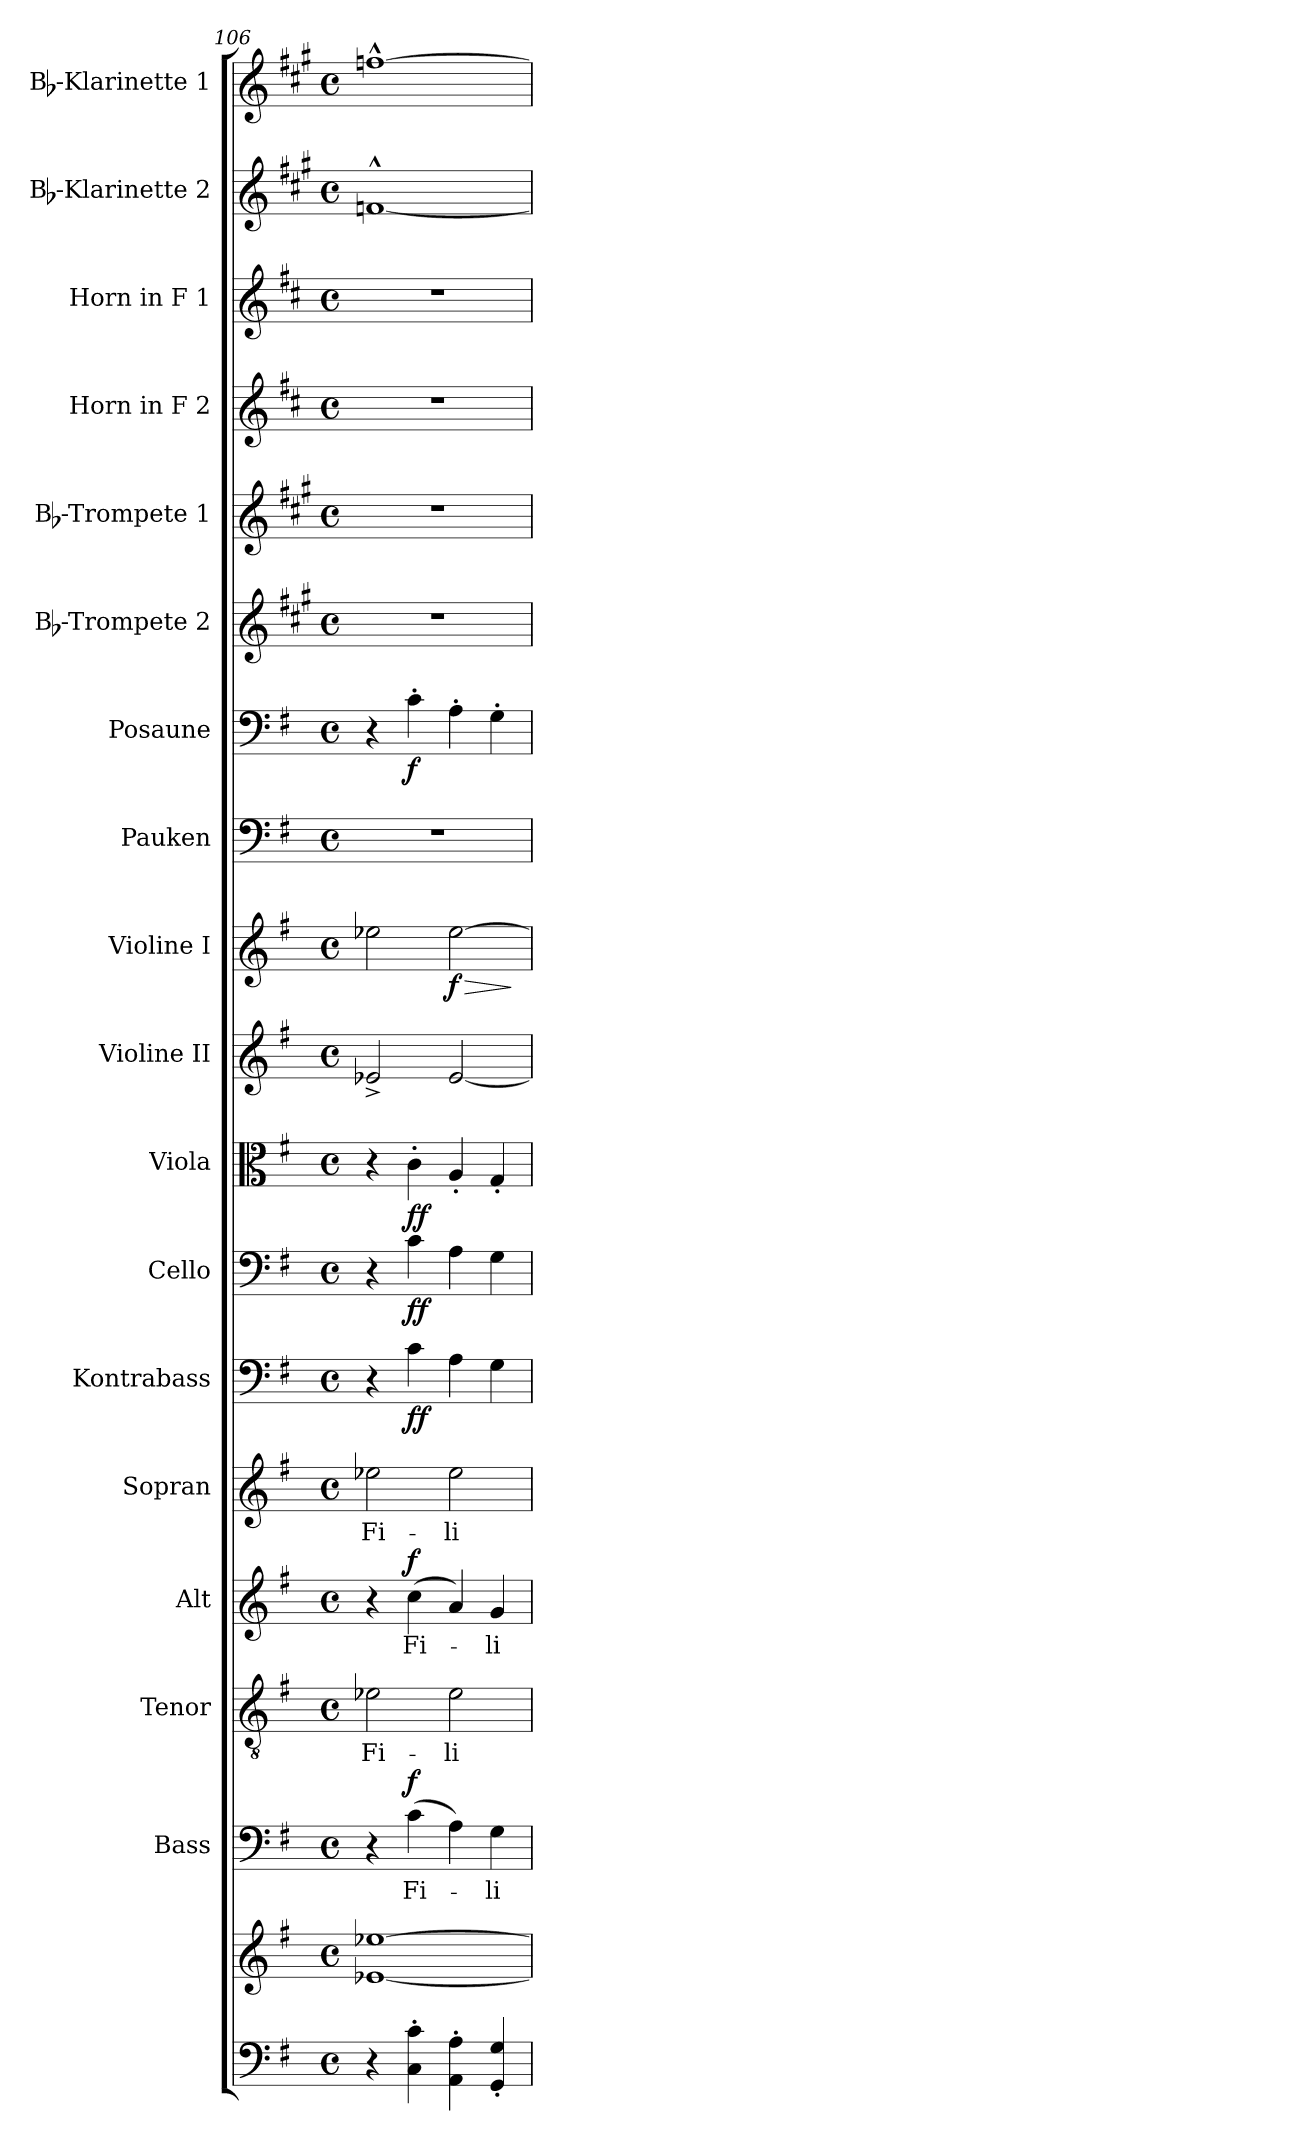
**kern	**kern	**kern	**text	**dynam	**kern	**text	**kern	**text	**dynam	**kern	**text	**kern	**dynam	**kern	**dynam	**kern	**dynam	**kern	**kern	**dynam	**kern	**kern	**dynam	**kern	**kern	**kern	**kern	**kern	**kern
*part18	*part18	*part17	*part17	*part17	*part16	*part16	*part15	*part15	*part15	*part14	*part14	*part13	*part13	*part12	*part12	*part11	*part11	*part10	*part9	*part9	*part8	*part7	*part7	*part6	*part5	*part4	*part3	*part2	*part1
*staff19	*staff18	*staff17	*staff17	*staff17	*staff16	*staff16	*staff15	*staff15	*staff15	*staff14	*staff14	*staff13	*staff13	*staff12	*staff12	*staff11	*staff11	*staff10	*staff9	*staff9	*staff8	*staff7	*staff7	*staff6	*staff5	*staff4	*staff3	*staff2	*staff1
*	*	*I"Bass	*	*	*I"Tenor	*	*I"Alt	*	*	*I"Sopran	*	*I"Kontrabass	*	*I"Cello	*	*I"Viola	*	*I"Violine II	*I"Violine I	*	*I"Pauken	*I"Posaune	*	*I"Bb-Trompete 2	*I"Bb-Trompete 1	*I"Horn in F 2	*I"Horn in F 1	*I"Bb-Klarinette 2	*I"Bb-Klarinette 1
*	*	*I'B.	*	*	*I'T.	*	*I'A.	*	*	*I'S.	*	*I'Kb.	*	*	*	*I'Vla.	*	*I'Vl. II	*I'Vl. I	*	*I'Pk.	*I'Pos.	*	*I'Bb Trp. 2	*I'Bb Trp. 1	*	*	*I'Bb Kl. 2	*I'Bb Kl. 1
*clefF4	*clefG2	*clefF4	*	*	*clefGv2	*	*clefG2	*	*	*clefG2	*	*clefF4	*	*clefF4	*	*clefC3	*	*clefG2	*clefG2	*	*clefF4	*clefF4	*	*clefG2	*clefG2	*clefG2	*clefG2	*clefG2	*clefG2
*	*	*	*	*	*	*	*	*	*	*	*	*ITrd7c12	*	*	*	*	*	*	*	*	*	*	*	*ITrd1c2	*ITrd1c2	*ITrd4c7	*ITrd4c7	*ITrd1c2	*ITrd1c2
*k[f#]	*k[f#]	*k[f#]	*	*	*k[f#]	*	*k[f#]	*	*	*k[f#]	*	*k[f#]	*	*k[f#]	*	*k[f#]	*	*k[f#]	*k[f#]	*	*k[f#]	*k[f#]	*	*k[f#]	*k[f#]	*k[f#]	*k[f#]	*k[f#]	*k[f#]
*G:	*G:	*G:	*	*	*G:	*	*G:	*	*	*G:	*	*G:	*	*G:	*	*G:	*	*G:	*G:	*	*G:	*G:	*	*G:	*G:	*G:	*G:	*G:	*G:
*M4/4	*M4/4	*M4/4	*	*	*M4/4	*	*M4/4	*	*	*M4/4	*	*M4/4	*	*M4/4	*	*M4/4	*	*M4/4	*M4/4	*	*M4/4	*M4/4	*	*M4/4	*M4/4	*M4/4	*M4/4	*M4/4	*M4/4
*met(c)	*met(c)	*met(c)	*	*	*met(c)	*	*met(c)	*	*	*met(c)	*	*met(c)	*	*met(c)	*	*met(c)	*	*met(c)	*met(c)	*	*met(c)	*met(c)	*	*met(c)	*met(c)	*met(c)	*met(c)	*met(c)	*met(c)
=106	=106	=106	=106	=106	=106	=106	=106	=106	=106	=106	=106	=106	=106	=106	=106	=106	=106	=106	=106	=106	=106	=106	=106	=106	=106	=106	=106	=106	=106
!	!	!	!	!	!	!LO:LY:b	!	!	!	!	!LO:LY:b	!	!	!	!	!	!	!	!	!	!	!	!	!	!	!	!	!	!
4r	[1e-X [1ee-X	4r	.	.	2e-X\	Fi-	4r	.	.	2ee-X\	Fi-	4r	.	4r	.	4r	.	2e-X^</	2ee-X\	.	1r	4r	.	1r	1r	1r	1r	[1e-X^^>	[1ee-X^^>
!	!	!	!LO:LY:b	!LO:DY:a	!	!	!	!LO:LY:b	!LO:DY:a	!	!	!	!LO:DY:b	!	!LO:DY:b	!	!LO:DY:b	!	!	!	!	!	!LO:DY:b	!	!	!	!	!	!
4C\'> 4c\'>	.	(>4c\	Fi-	f	.	.	(>4cc\	Fi-	f	.	.	4C\	ff	4c\	ff	4c'>\	ff	.	.	.	.	4c'>\	f	.	.	.	.	.	.
!	!	!	!	!	!	!LO:LY:b	!	!	!	!	!LO:LY:b	!	!	!	!	!	!	!	!	!LO:HP:b	!	!	!	!	!	!	!	!	!
!	!	!	!	!	!	!	!	!	!	!	!	!	!	!	!	!	!	!	!	!LO:DY:n=1:b	!	!	!	!	!	!	!	!	!
4AA\'> 4A\'>	.	4A\)	.	.	2e-\	-li	4a/)	.	.	2ee-\	-li	4AA\	.	4A\	.	4A'</	.	[2e-/	[2ee-\	> f	.	4A'>\	.	.	.	.	.	.	.
!	!	!	!LO:LY:b	!	!	!	!	!LO:LY:b	!	!	!	!	!	!	!	!	!	!	!	!	!	!	!	!	!	!	!	!	!
4GG/'< 4G/'<	.	4G\	-li	.	.	.	4g/	-li	.	.	.	4GG\	.	4G\	.	4G'</	.	.	.	.	.	4G'>\	.	.	.	.	.	.	.
.	.	.	.	.	.	.	.	.	.	.	.	.	.	.	.	.	.	.	.	]	.	.	.	.	.	.	.	.	.
=	=	=	=	=	=	=	=	=	=	=	=	=	=	=	=	=	=	=	=	=	=	=	=	=	=	=	=	=	=
*-	*-	*-	*-	*-	*-	*-	*-	*-	*-	*-	*-	*-	*-	*-	*-	*-	*-	*-	*-	*-	*-	*-	*-	*-	*-	*-	*-	*-	*-
